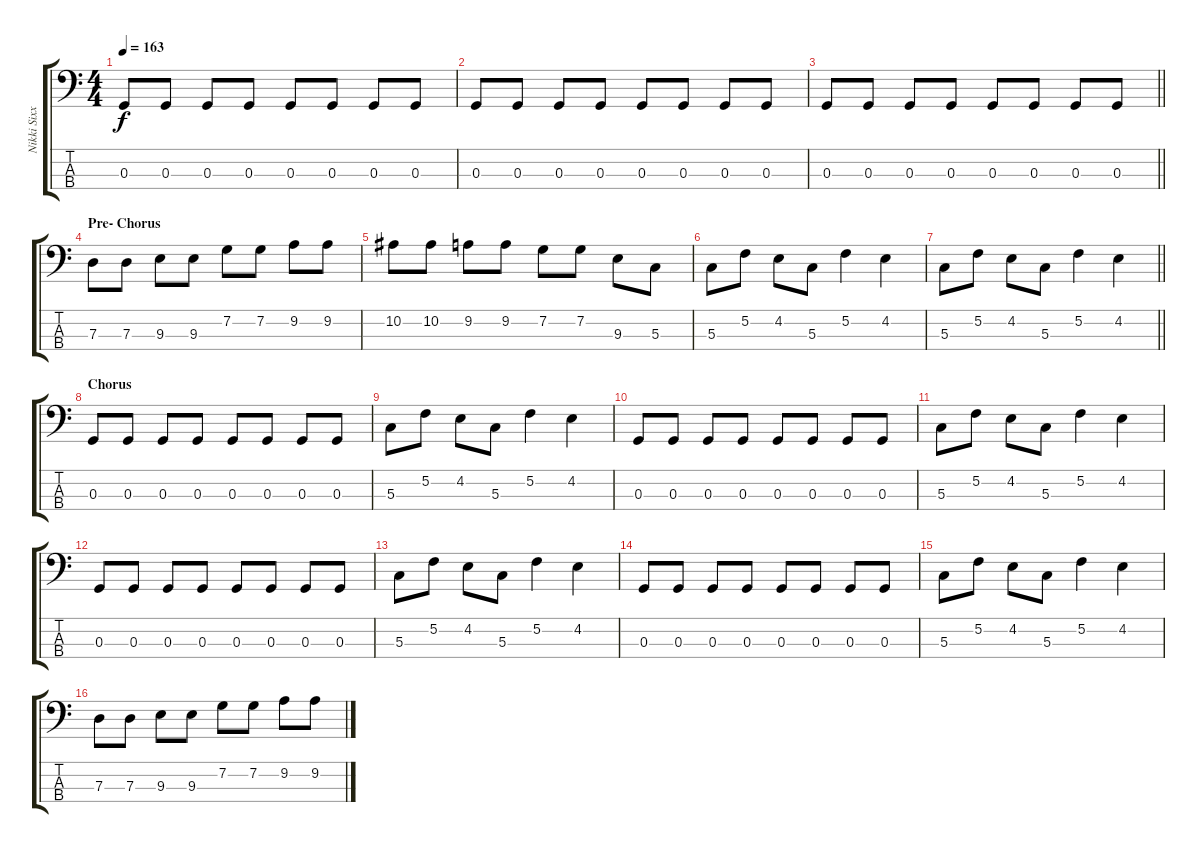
\track ("Nikki Sixx" "Nikki Sixx") {instrument electricbassfinger}
\staff {score tabs}
\tuning (F2 C2 G1 D1) {hide}
\ts (4 4)
\tempo 163
\clef f4
\ks c
0.3.8{dy f} 0.3.8 0.3.8 0.3.8 0.3.8 0.3.8 0.3.8 0.3.8 |
0.3.8 0.3.8 0.3.8 0.3.8 0.3.8 0.3.8 0.3.8 0.3.8 |
\barLineRight lightlight
0.3.8 0.3.8 0.3.8 0.3.8 0.3.8 0.3.8 0.3.8 0.3.8 |
\section ("" "Pre- Chorus")
7.3.8 7.3.8 9.3.8 9.3.8 7.2.8 7.2.8 9.2.8 9.2.8 |
10.2.8 10.2.8 9.2.8 9.2.8 7.2.8 7.2.8 9.3.8 5.3.8 |
5.3.8 5.2.8 4.2.8 5.3.8 5.2.4 4.2.4 |
\barLineRight lightlight
5.3.8 5.2.8 4.2.8 5.3.8 5.2.4 4.2.4 |
\section ("" "Chorus")
0.3.8 0.3.8 0.3.8 0.3.8 0.3.8 0.3.8 0.3.8 0.3.8 |
5.3.8 5.2.8 4.2.8 5.3.8 5.2.4 4.2.4 |
0.3.8 0.3.8 0.3.8 0.3.8 0.3.8 0.3.8 0.3.8 0.3.8 |
5.3.8 5.2.8 4.2.8 5.3.8 5.2.4 4.2.4 |
0.3.8 0.3.8 0.3.8 0.3.8 0.3.8 0.3.8 0.3.8 0.3.8 |
5.3.8 5.2.8 4.2.8 5.3.8 5.2.4 4.2.4 |
0.3.8 0.3.8 0.3.8 0.3.8 0.3.8 0.3.8 0.3.8 0.3.8 |
5.3.8 5.2.8 4.2.8 5.3.8 5.2.4 4.2.4 |
7.3.8 7.3.8 9.3.8 9.3.8 7.2.8 7.2.8 9.2.8 9.2.8
